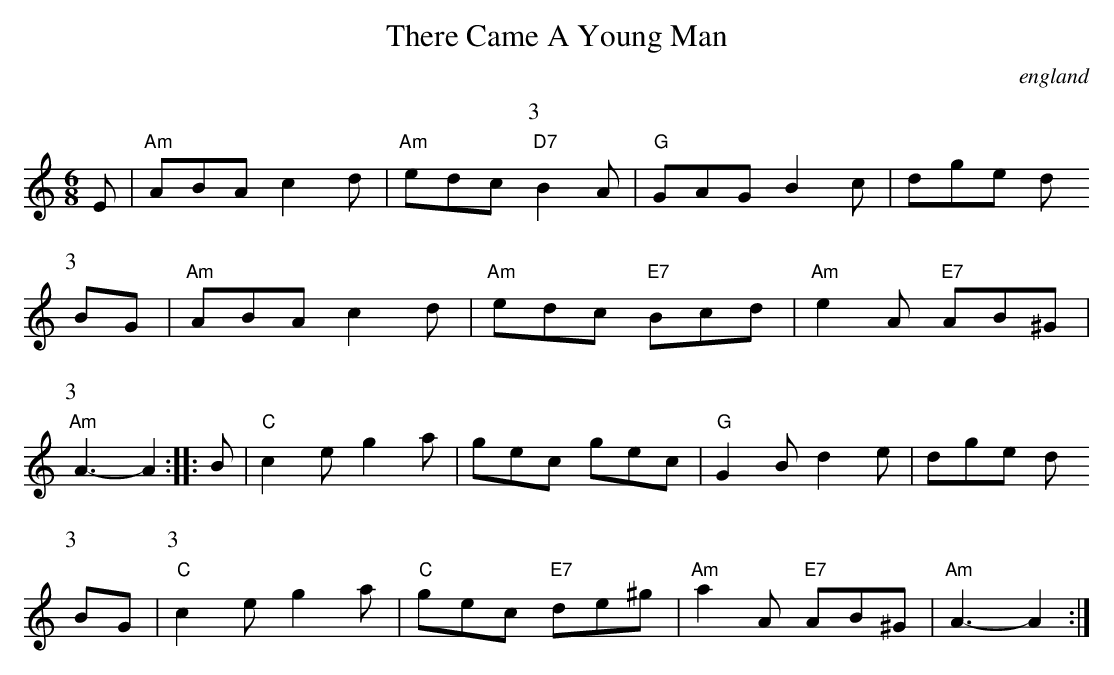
X:1
T:There Came A Young Man
O:england
M:6/8
K:Am
E|"Am"ABA c2d|"Am"edc "D7"\
P:3
B2A|"G"GAG B2c|dge d
P:3
BG|"Am"ABA c2d|"Am"edc "E7"Bcd|"Am"e2A "E7"AB^G|"Am"
P:3
A3 -A2::B|"C"c2e g2a|gec gec|"G"G2B d2e|dge d
P:3
BG|"C"\
P:3
c2e g2a|"C"gec "E7"de^g|"Am"a2A "E7"AB^G|"Am"A3 -A2:|
